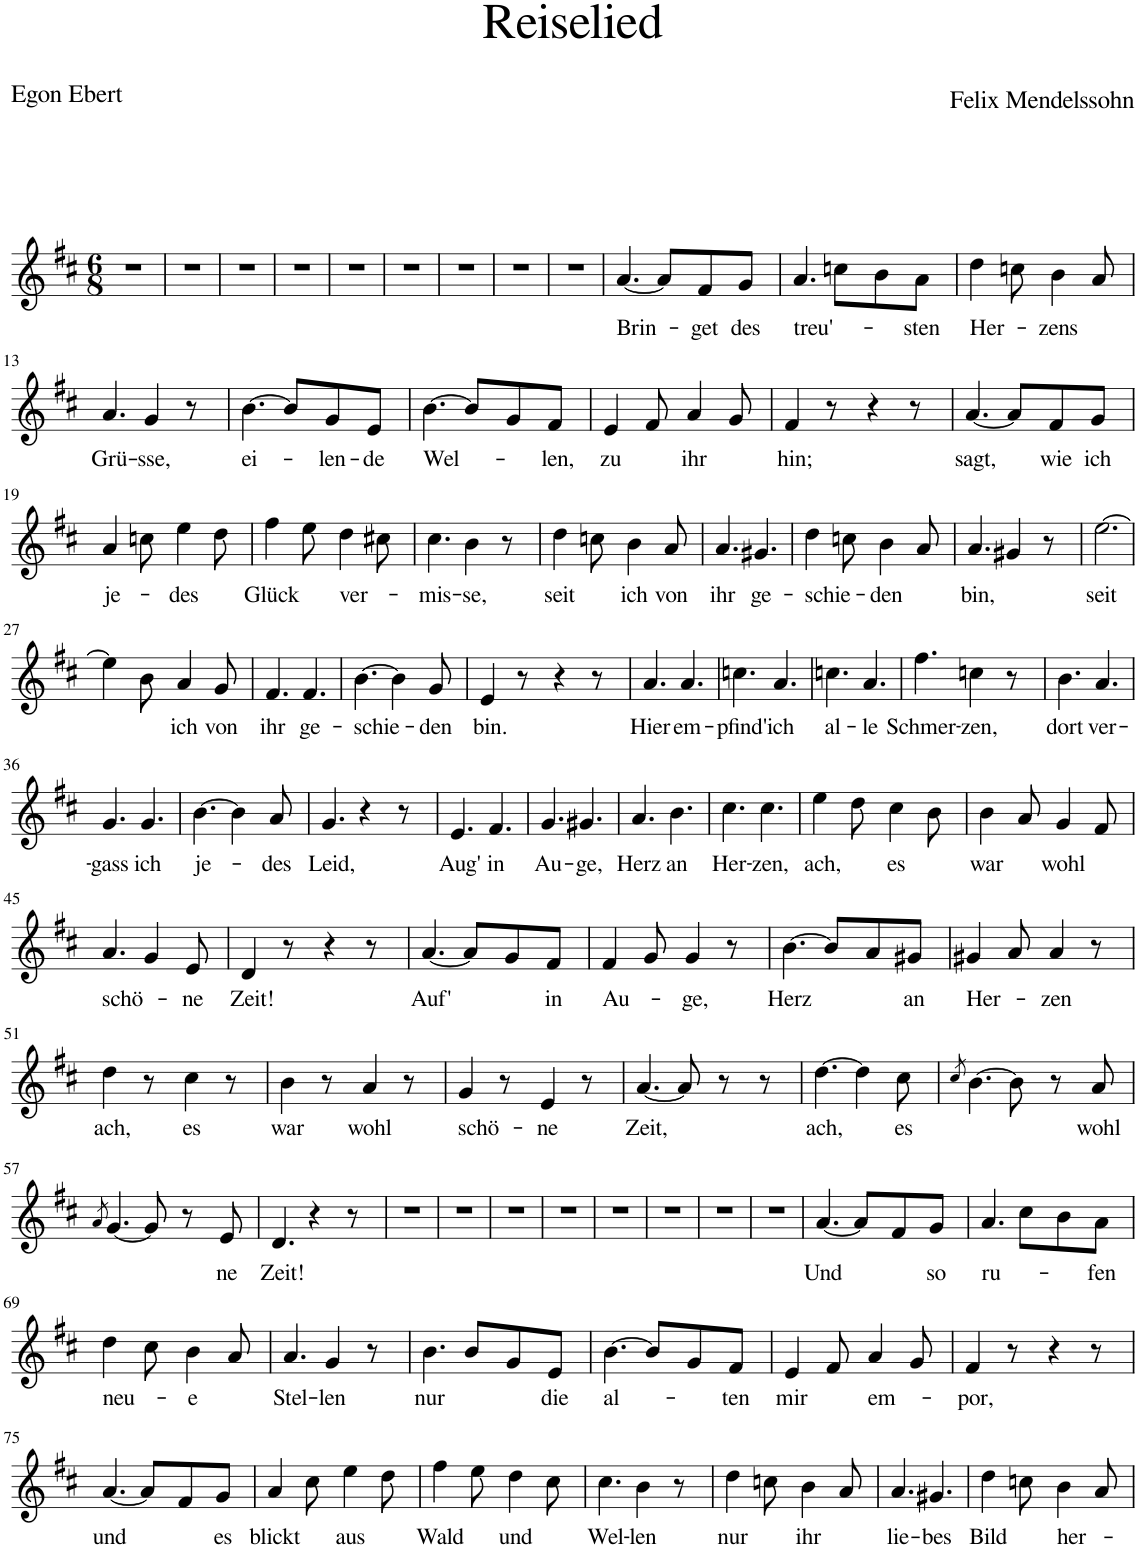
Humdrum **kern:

**kern	**text
*part1	*part1
*staff1	*staff1
*I"Piano	*
*I'Pno	*
*clefG2	*
*k[f#c#]	*
*M6/8	*
=1	=1
2.r	.
=2	=2
2.r	.
=3	=3
2.r	.
=4	=4
2.r	.
=5	=5
2.r	.
=6	=6
2.r	.
=7	=7
2.r	.
=8	=8
2.r	.
=9	=9
2.r	.
=10	=10
!	!LO:LY:b
[4.a/	Brin-
8a/L]	.
!	!LO:LY:b
8f#/	-get
!	!LO:LY:b
8g/J	des
=11	=11
!	!LO:LY:b
4.a/	treu'-
8ccn\L	.
8b\	.
!	!LO:LY:b
8a\J	-sten
=12	=12
!	!LO:LY:b
4dd\	Her-
8ccn\	.
!	!LO:LY:b
4b\	-zens
8a/	.
!!LO:LB:g=z
=13	=13
!	!LO:LY:b
4.a/	Grü-
!	!LO:LY:b
4g/	-sse,
8r	.
=14	=14
!	!LO:LY:b
[4.b\	ei-
8b/L]	.
!	!LO:LY:b
8g/	-len-
!	!LO:LY:b
8e/J	-de
=15	=15
!	!LO:LY:b
[4.b\	Wel-
8b/L]	.
8g/	.
!	!LO:LY:b
8f#/J	-len,
=16	=16
!	!LO:LY:b
4e/	zu
8f#/	.
!	!LO:LY:b
4a/	ihr
8g/	.
=17	=17
!	!LO:LY:b
4f#/	hin;
8r	.
4r	.
8r	.
=18	=18
!	!LO:LY:b
[4.a/	sagt,
8a/L]	.
!	!LO:LY:b
8f#/	wie
!	!LO:LY:b
8g/J	ich
!!LO:LB:g=z
=19	=19
!	!LO:LY:b
4a/	je-
8ccn\	.
!	!LO:LY:b
4ee\	-des
8dd\	.
=20	=20
!	!LO:LY:b
4ff#\	Glück
8ee\	.
!	!LO:LY:b
4dd\	ver-
8cc#X\	.
=21	=21
!	!LO:LY:b
4.cc#\	-mis-
!	!LO:LY:b
4b\	-se,
8r	.
=22	=22
!	!LO:LY:b
4dd\	seit
8ccn\	.
!	!LO:LY:b
4b\	ich
!	!LO:LY:b
8a/	von
=23	=23
!	!LO:LY:b
4.a/	ihr
!	!LO:LY:b
4.g#X/	ge-
=24	=24
!	!LO:LY:b
4dd\	-schie-
8ccn\	.
!	!LO:LY:b
4b\	-den
8a/	.
=25	=25
!	!LO:LY:b
4.a/	bin,
4g#X/	.
8r	.
=26	=26
!	!LO:LY:b
[2.ee\	seit
!!LO:LB:g=z
=27	=27
4ee\]	.
8b\	.
!	!LO:LY:b
4a/	ich
!	!LO:LY:b
8g/	von
=28	=28
!	!LO:LY:b
4.f#/	ihr
!	!LO:LY:b
4.f#/	ge-
=29	=29
!	!LO:LY:b
[4.b\	-schie-
4b\]	.
!	!LO:LY:b
8g/	-den
=30	=30
!	!LO:LY:b
4e/	bin.
8r	.
4r	.
8r	.
=31	=31
!	!LO:LY:b
4.a/	Hier
!	!LO:LY:b
4.a/	em-
=32	=32
!	!LO:LY:b
4.ccn\	-pfind'
!	!LO:LY:b
4.a/	ich
=33	=33
!	!LO:LY:b
4.ccn\	al-
!	!LO:LY:b
4.a/	-le
=34	=34
!	!LO:LY:b
4.ff#\	Schmer-
!	!LO:LY:b
4ccn\	-zen,
8r	.
=35	=35
!	!LO:LY:b
4.b\	dort
!	!LO:LY:b
4.a/	ver-
!!LO:LB:g=z
=36	=36
!	!LO:LY:b
4.g/	-gass
!	!LO:LY:b
4.g/	ich
=37	=37
!	!LO:LY:b
[4.b\	je-
4b\]	.
!	!LO:LY:b
8a/	-des
=38	=38
!	!LO:LY:b
4.g/	Leid,
4r	.
8r	.
=39	=39
!	!LO:LY:b
4.e/	Aug'
!	!LO:LY:b
4.f#/	in
=40	=40
!	!LO:LY:b
4.g/	Au-
!	!LO:LY:b
4.g#X/	-ge,
=41	=41
!	!LO:LY:b
4.a/	Herz
!	!LO:LY:b
4.b\	an
=42	=42
!	!LO:LY:b
4.cc#\	Her-
!	!LO:LY:b
4.cc#\	-zen,
=43	=43
!	!LO:LY:b
4ee\	ach,
8dd\	.
!	!LO:LY:b
4cc#\	es
8b\	.
=44	=44
!	!LO:LY:b
4b\	war
8a/	.
!	!LO:LY:b
4g/	wohl
8f#/	.
!!LO:LB:g=z
=45	=45
!	!LO:LY:b
4.a/	schö-
4g/	.
!	!LO:LY:b
8e/	-ne
=46	=46
!	!LO:LY:b
4d/	Zeit!
8r	.
4r	.
8r	.
=47	=47
!	!LO:LY:b
[4.a/	Auf'
8a/L]	.
8g/	.
!	!LO:LY:b
8f#/J	in
=48	=48
!	!LO:LY:b
4f#/	Au-
8g/	.
!	!LO:LY:b
4g/	-ge,
8r	.
=49	=49
!	!LO:LY:b
[4.b\	Herz
8b/L]	.
8a/	.
!	!LO:LY:b
8g#X/J	an
=50	=50
!	!LO:LY:b
4g#X/	Her-
8a/	.
!	!LO:LY:b
4a/	-zen
8r	.
!!LO:LB:g=z
=51	=51
!	!LO:LY:b
4dd\	ach,
8r	.
!	!LO:LY:b
4cc#\	es
8r	.
=52	=52
!	!LO:LY:b
4b\	war
8r	.
!	!LO:LY:b
4a/	wohl
8r	.
=53	=53
!	!LO:LY:b
4g/	schö-
8r	.
!	!LO:LY:b
4e/	-ne
8r	.
=54	=54
!	!LO:LY:b
[4.a/	Zeit,
8a/]	.
8r	.
8r	.
=55	=55
!	!LO:LY:b
[4.dd\	ach,
4dd\]	.
!	!LO:LY:b
8cc#\	es
=56	=56
8qcc#/	.
[4.b\	.
8b\]	.
8r	.
!	!LO:LY:b
8a/	wohl
!!LO:LB:g=z
=57	=57
8qa/	.
[4.g/	.
8g/]	.
8r	.
!	!LO:LY:b
8e/	-ne
=58	=58
!	!LO:LY:b
4.d/	Zeit!
4r	.
8r	.
=59	=59
2.r	.
=60	=60
2.r	.
=61	=61
2.r	.
=62	=62
2.r	.
=63	=63
2.r	.
=64	=64
2.r	.
=65	=65
2.r	.
=66	=66
2.r	.
=67	=67
!	!LO:LY:b
[4.a/	Und
8a/L]	.
8f#/	.
!	!LO:LY:b
8g/J	so
=68	=68
!	!LO:LY:b
4.a/	ru-
8cc#\L	.
8b\	.
!	!LO:LY:b
8a\J	-fen
!!LO:LB:g=z
=69	=69
!	!LO:LY:b
4dd\	neu-
8cc#\	.
!	!LO:LY:b
4b\	-e
8a/	.
=70	=70
!	!LO:LY:b
4.a/	Stel-
!	!LO:LY:b
4g/	-len
8r	.
=71	=71
!	!LO:LY:b
4.b\	nur
8b/L	.
8g/	.
!	!LO:LY:b
8e/J	die
=72	=72
!	!LO:LY:b
[4.b\	al-
8b/L]	.
8g/	.
!	!LO:LY:b
8f#/J	-ten
=73	=73
!	!LO:LY:b
4e/	mir
8f#/	.
!	!LO:LY:b
4a/	em-
8g/	.
=74	=74
!	!LO:LY:b
4f#/	-por,
8r	.
4r	.
8r	.
!!LO:LB:g=z
=75	=75
!	!LO:LY:b
[4.a/	und
8a/L]	.
8f#/	.
!	!LO:LY:b
8g/J	es
=76	=76
!	!LO:LY:b
4a/	blickt
8cc#\	.
!	!LO:LY:b
4ee\	aus
8dd\	.
=77	=77
!	!LO:LY:b
4ff#\	Wald
8ee\	.
!	!LO:LY:b
4dd\	und
8cc#\	.
=78	=78
!	!LO:LY:b
4.cc#\	Wel-
!	!LO:LY:b
4b\	-len
8r	.
=79	=79
!	!LO:LY:b
4dd\	nur
8ccn\	.
!	!LO:LY:b
4b\	ihr
8a/	.
=80	=80
!	!LO:LY:b
4.a/	lie-
!	!LO:LY:b
4.g#X/	-bes
=81	=81
!	!LO:LY:b
4dd\	Bild
8ccn\	.
!	!LO:LY:b
4b\	her-
8a/	.
=	=
*-	*-
